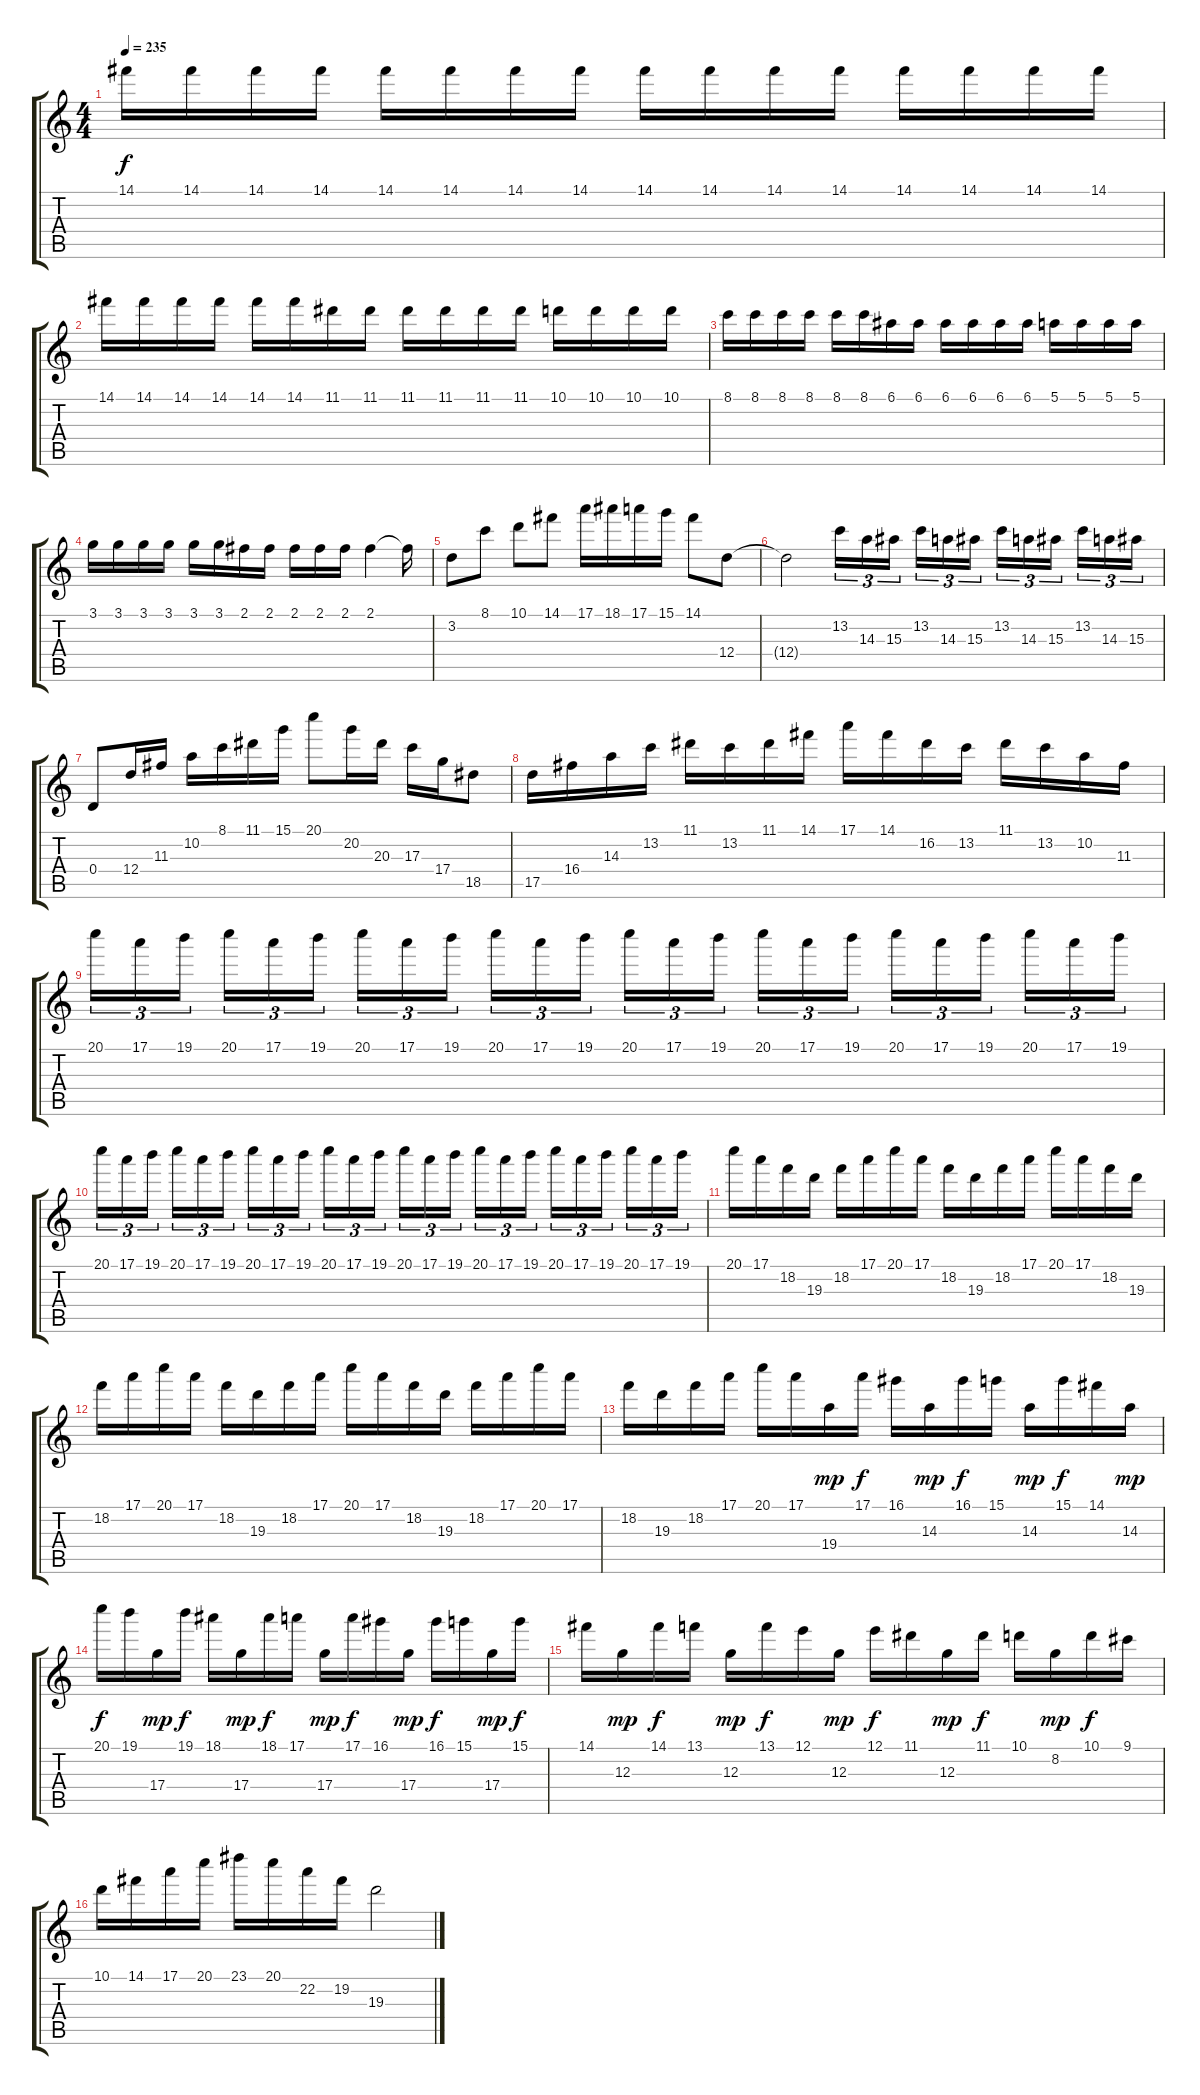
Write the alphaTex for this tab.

\track "" {instrument overdrivenguitar}
\staff {score tabs}
\tuning (E4 B3 G3 D3 A2 E2) {hide}
\ts (4 4)
\tempo 235
\clef g2
\ks c
14.1.16{dy f} 14.1.16 14.1.16 14.1.16 14.1.16 14.1.16 14.1.16 14.1.16 14.1.16 14.1.16 14.1.16 14.1.16 14.1.16 14.1.16 14.1.16 14.1.16 |
14.1.16 14.1.16 14.1.16 14.1.16 14.1.16 14.1.16 11.1.16 11.1.16 11.1.16 11.1.16 11.1.16 11.1.16 10.1.16 10.1.16 10.1.16 10.1.16 |
8.1.16 8.1.16 8.1.16 8.1.16 8.1.16 8.1.16 6.1.16 6.1.16 6.1.16 6.1.16 6.1.16 6.1.16 5.1.16 5.1.16 5.1.16 5.1.16 |
3.1.16 3.1.16 3.1.16 3.1.16 3.1.16 3.1.16 2.1.16 2.1.16 2.1.16 2.1.16 2.1.16 2.1.4 2.1{t}.16 |
3.2.8 8.1.8 10.1.8 14.1.8 17.1.16 18.1.16 17.1.16 15.1.16 14.1.8 12.4.8 |
12.4{t}.2 13.2.16{tu (3 2)} 14.3.16{tu (3 2)} 15.3.16{tu (3 2) beam splitsecondary} 13.2.16{tu (3 2)} 14.3.16{tu (3 2)} 15.3.16{tu (3 2)} 13.2.16{tu (3 2)} 14.3.16{tu (3 2)} 15.3.16{tu (3 2) beam splitsecondary} 13.2.16{tu (3 2)} 14.3.16{tu (3 2)} 15.3.16{tu (3 2)} |
0.4.8 12.4.16 11.3.16 10.2.16 8.1.16 11.1.16 15.1.16 20.1.8 20.2.16 20.3.16 17.3.16 17.4.16 18.5.8 |
17.5.16 16.4.16 14.3.16 13.2.16 11.1.16 13.2.16 11.1.16 14.1.16 17.1.16 14.1.16 16.2.16 13.2.16 11.1.16 13.2.16 10.2.16 11.3.16 |
20.1.16{tu (3 2)} 17.1.16{tu (3 2)} 19.1.16{tu (3 2) beam splitsecondary} 20.1.16{tu (3 2)} 17.1.16{tu (3 2)} 19.1.16{tu (3 2)} 20.1.16{tu (3 2)} 17.1.16{tu (3 2)} 19.1.16{tu (3 2) beam splitsecondary} 20.1.16{tu (3 2)} 17.1.16{tu (3 2)} 19.1.16{tu (3 2)} 20.1.16{tu (3 2)} 17.1.16{tu (3 2)} 19.1.16{tu (3 2) beam splitsecondary} 20.1.16{tu (3 2)} 17.1.16{tu (3 2)} 19.1.16{tu (3 2)} 20.1.16{tu (3 2)} 17.1.16{tu (3 2)} 19.1.16{tu (3 2) beam splitsecondary} 20.1.16{tu (3 2)} 17.1.16{tu (3 2)} 19.1.16{tu (3 2)} |
20.1.16{tu (3 2)} 17.1.16{tu (3 2)} 19.1.16{tu (3 2) beam splitsecondary} 20.1.16{tu (3 2)} 17.1.16{tu (3 2)} 19.1.16{tu (3 2)} 20.1.16{tu (3 2)} 17.1.16{tu (3 2)} 19.1.16{tu (3 2) beam splitsecondary} 20.1.16{tu (3 2)} 17.1.16{tu (3 2)} 19.1.16{tu (3 2)} 20.1.16{tu (3 2)} 17.1.16{tu (3 2)} 19.1.16{tu (3 2) beam splitsecondary} 20.1.16{tu (3 2)} 17.1.16{tu (3 2)} 19.1.16{tu (3 2)} 20.1.16{tu (3 2)} 17.1.16{tu (3 2)} 19.1.16{tu (3 2) beam splitsecondary} 20.1.16{tu (3 2)} 17.1.16{tu (3 2)} 19.1.16{tu (3 2)} |
20.1.16 17.1.16 18.2.16 19.3.16 18.2.16 17.1.16 20.1.16 17.1.16 18.2.16 19.3.16 18.2.16 17.1.16 20.1.16 17.1.16 18.2.16 19.3.16 |
18.2.16 17.1.16 20.1.16 17.1.16 18.2.16 19.3.16 18.2.16 17.1.16 20.1.16 17.1.16 18.2.16 19.3.16 18.2.16 17.1.16 20.1.16 17.1.16 |
18.2.16 19.3.16 18.2.16 17.1.16 20.1.16 17.1.16 19.4.16{dy mp} 17.1.16{dy f} 16.1.16 14.3.16{dy mp} 16.1.16{dy f} 15.1.16 14.3.16{dy mp} 15.1.16{dy f} 14.1.16 14.3.16{dy mp} |
20.1.16{dy f} 19.1.16 17.4.16{dy mp} 19.1.16{dy f} 18.1.16 17.4.16{dy mp} 18.1.16{dy f} 17.1.16 17.4.16{dy mp} 17.1.16{dy f} 16.1.16 17.4.16{dy mp} 16.1.16{dy f} 15.1.16 17.4.16{dy mp} 15.1.16{dy f} |
14.1.16 12.3.16{dy mp} 14.1.16{dy f} 13.1.16 12.3.16{dy mp} 13.1.16{dy f} 12.1.16 12.3.16{dy mp} 12.1.16{dy f} 11.1.16 12.3.16{dy mp} 11.1.16{dy f} 10.1.16 8.2.16{dy mp} 10.1.16{dy f} 9.1.16 |
10.1.16 14.1.16 17.1.16 20.1.16 23.1.16 20.1.16 22.2.16 19.2.16 19.3.2
